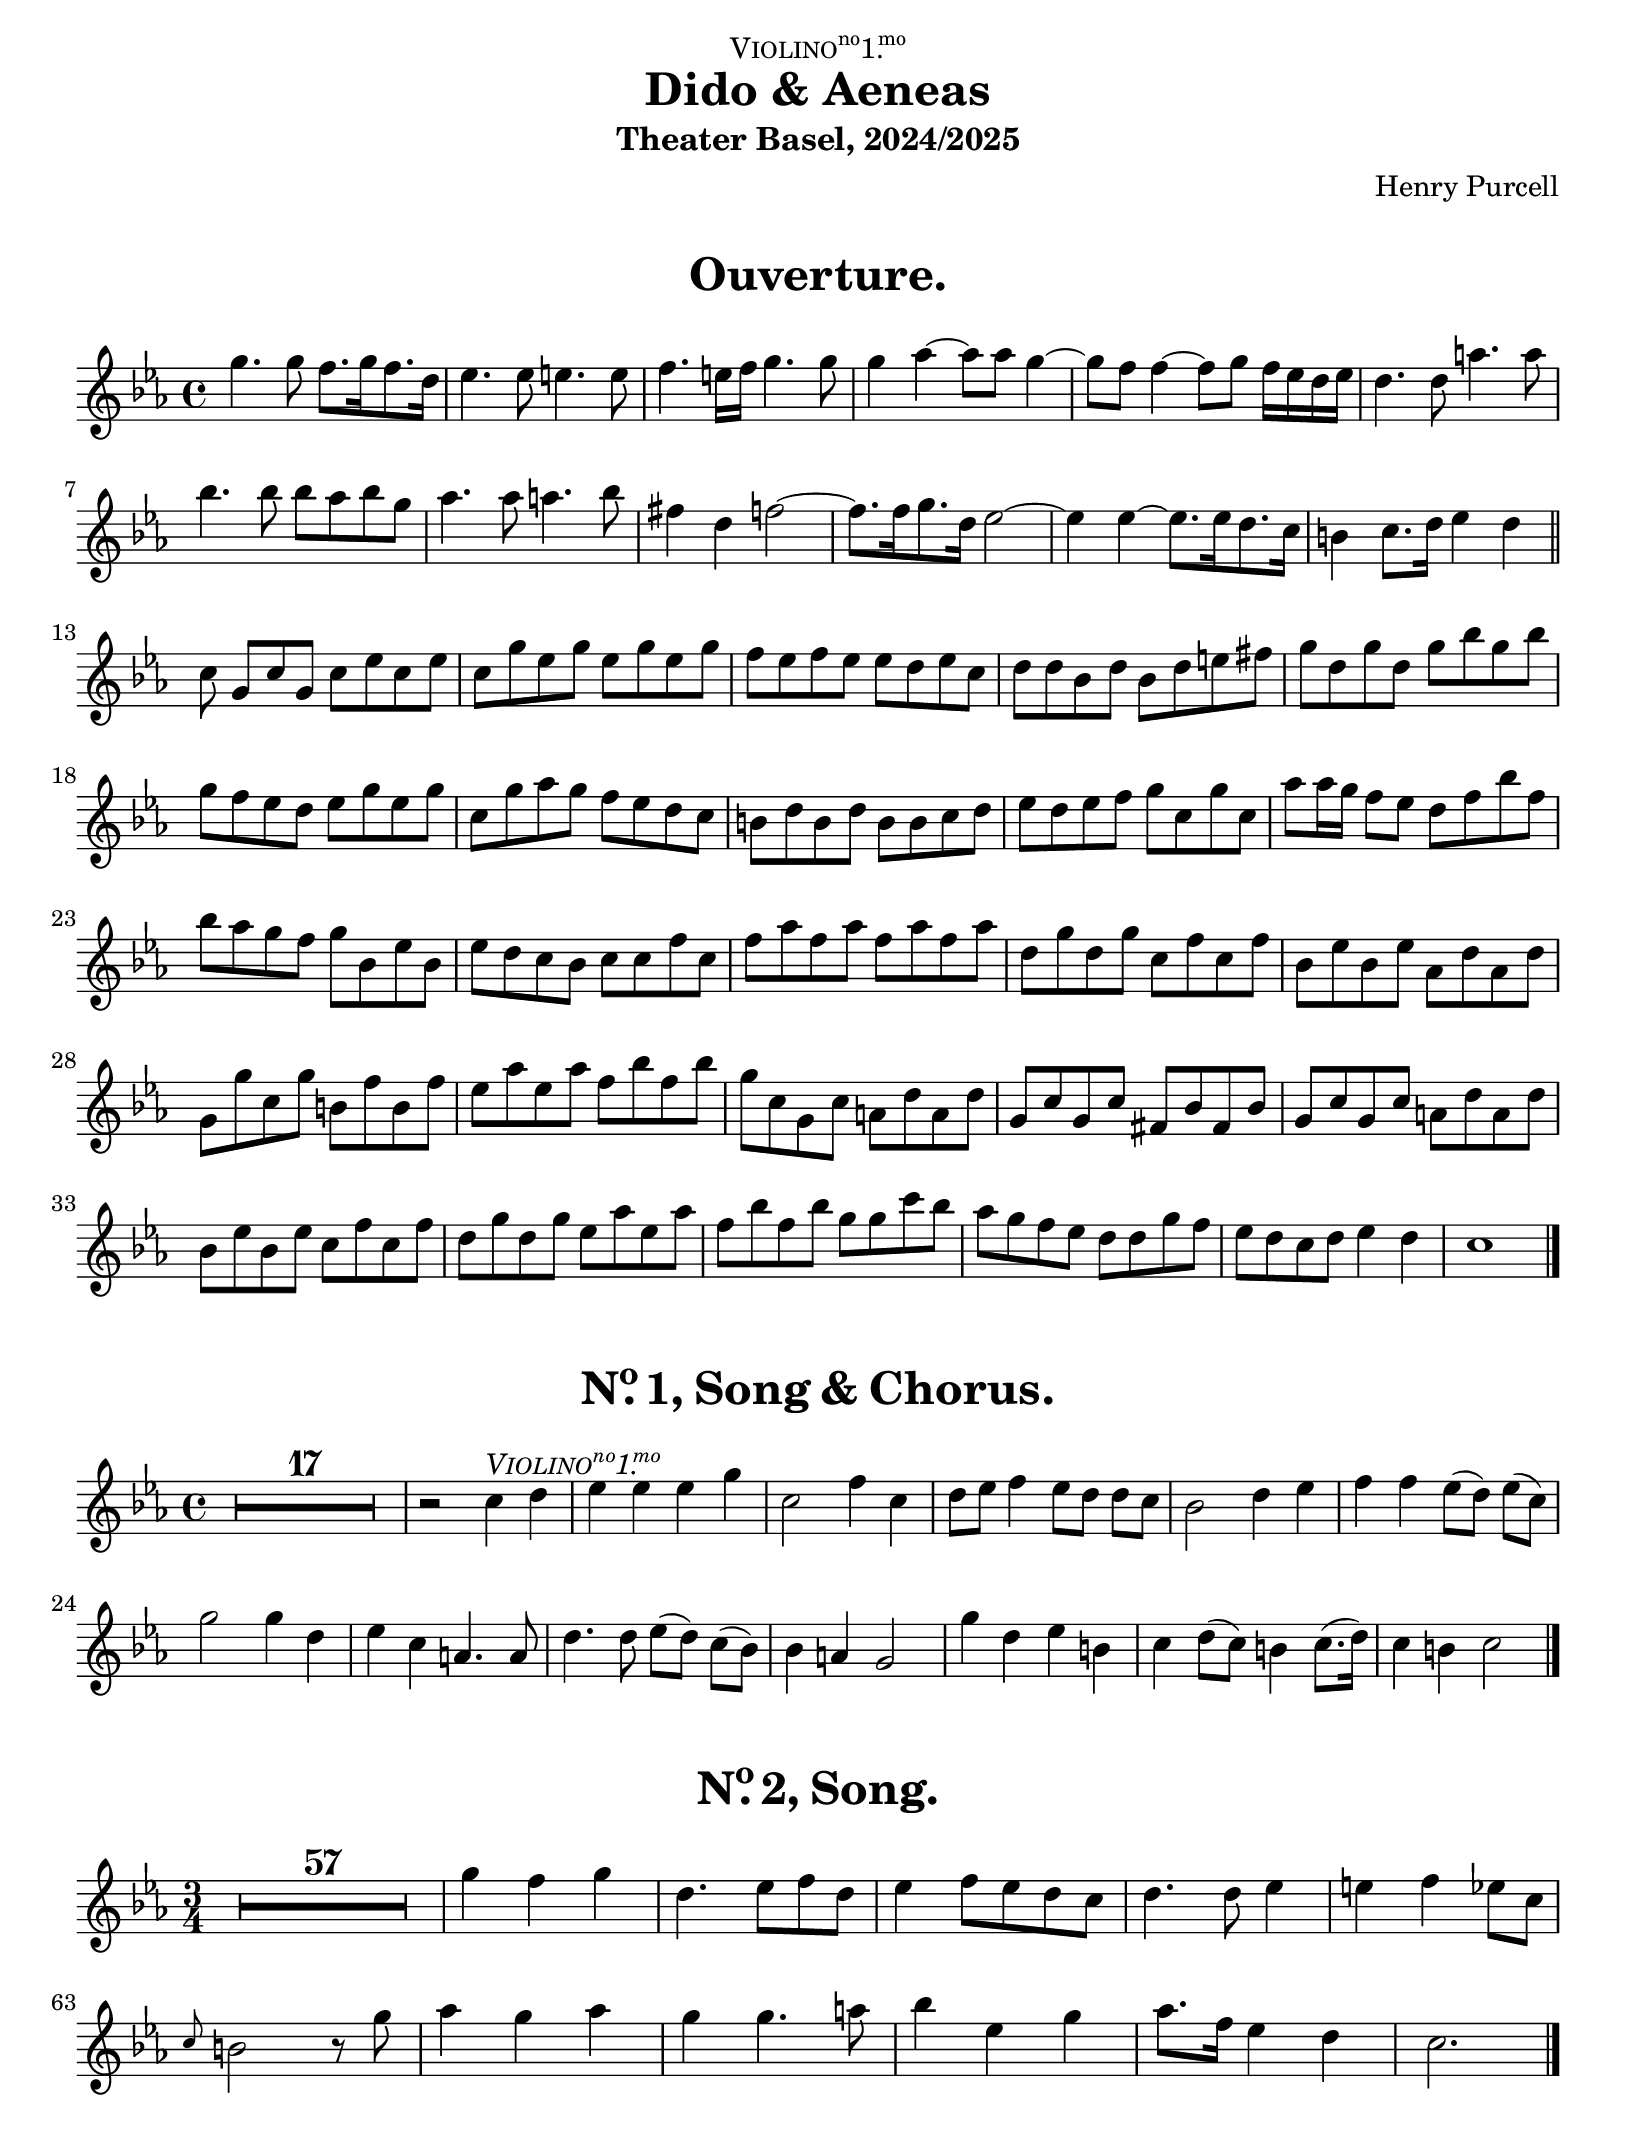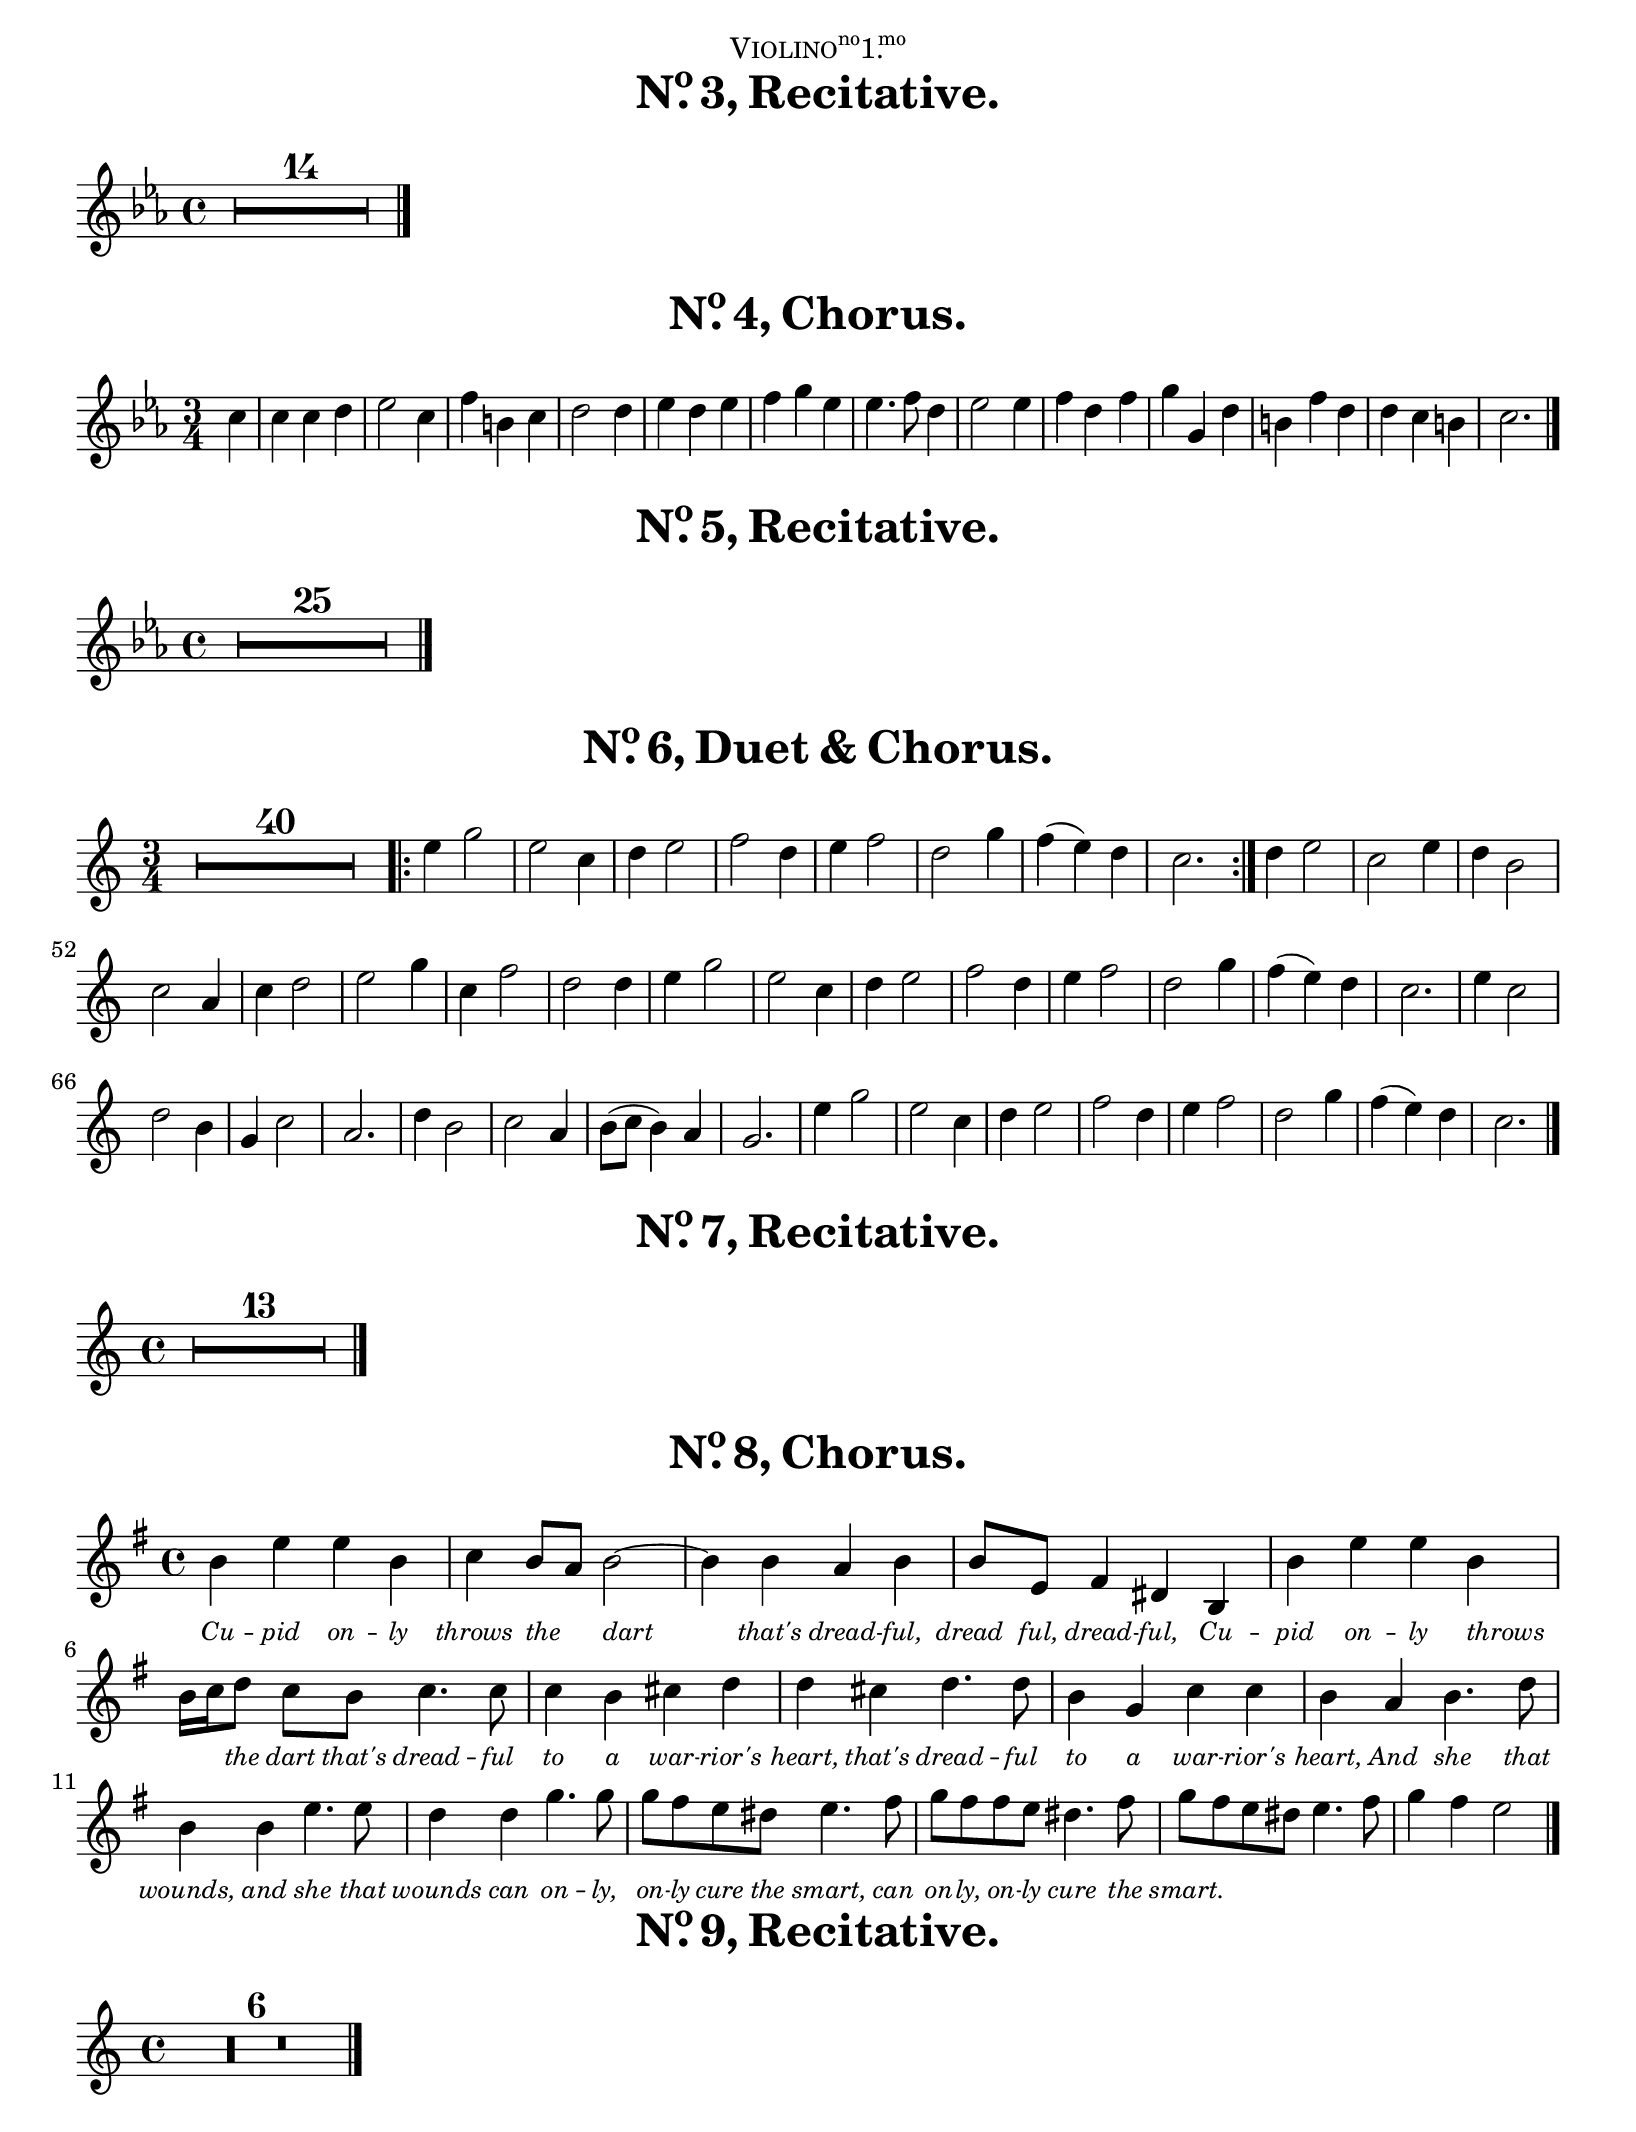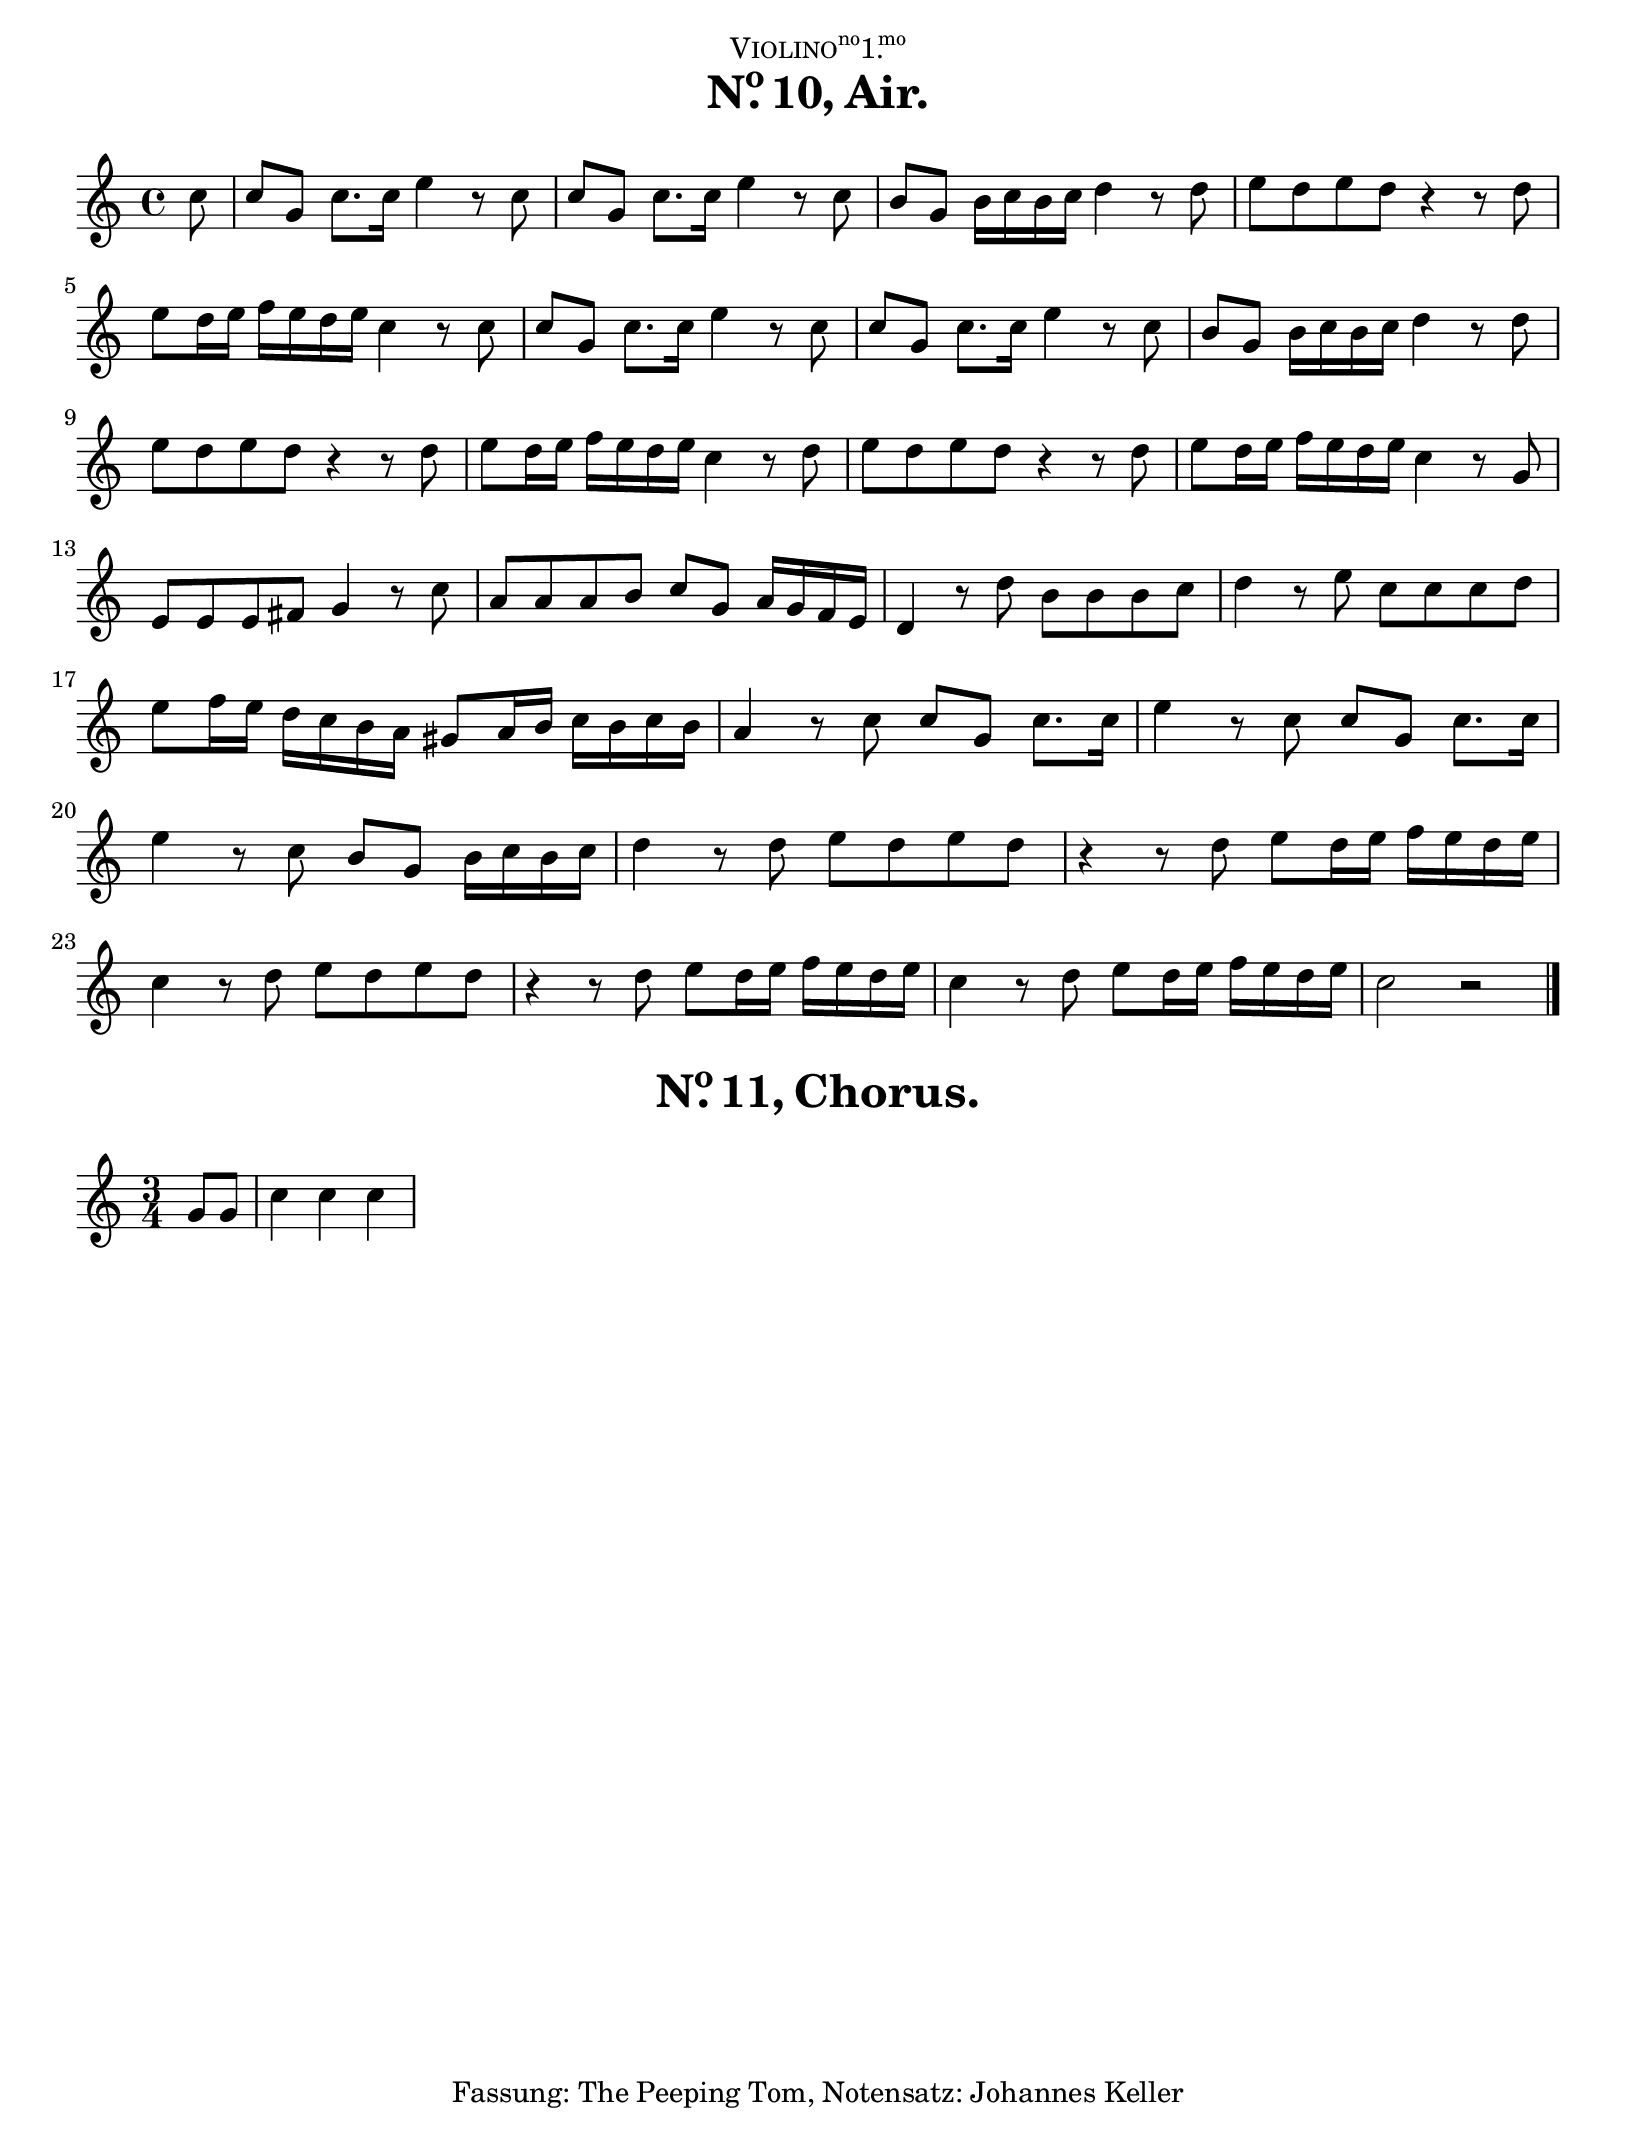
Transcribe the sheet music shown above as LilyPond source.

\version "2.24.4"

#(set-global-staff-size 25)

\include "global-definitions.ly"
\include "global-definitions.ly"

vnIOuverture = \relative g'' {
  \time 4/4
  \key c \minor

  g4. g8 f8.[ g16 f8. d16] |
  es4. es8 e4. e8 |
  f4. e16 f g4. g8 |
  g4 as~ as8 as8 g4~ |
  g8 f f4 ~ f8 g f16 es d es |
  d4. d8 a'4. a8 |
  bes4. bes8 bes[ as bes g] |
  as4. as8 a4. bes8 |
  fis4 d f2~ |
  f8.[ f16 g8. d16] es2~ |
  es4 es~ es8.[ es16 d8. c16] |
  b4 c8. d16 es4 d \bar "||"

  c8 g[ c g] c[ es c es] |
  c[ g' es g] es[ g es g] |
  f[ es f es] es[ d es c] |
  d[ d bes d] bes[ d e fis] |
  g[ d g d] g[ bes g bes] |
  g[ f es d] es[ g es g] |

  c,[ g' as g] f[ es d c] |
  b[ d b d] b[ b c d] |
  es[ d es f] g[ c, g' c,] |
  as'[ as16 g] f8 es d[ f bes f] |
  bes[ as g f] g[ bes, es bes] |
  es[ d c bes] c[ c f c] |
  f[ as f as] f[ as f as] |
  d,[ g d g] c,[ f c f] |
  bes,[ es bes es] as,[ d as d] |
  g,[ g' c, g'] b,[ f' b, f'] |
  es[ as es as] f[ bes f bes] |
  g[ c, g c] a[ d a d] |
  g,[ c g c] fis,[ bes fis bes] |
  g[ c g c] a[ d a d] |
  bes[ es bes es] c[ f c f] |
  d[ g d g] es[ as es as] |
  f[ bes f bes] g[ g c bes] |
  as[ g f es] d[ d g f] |
  es[ d c d] es4 d | c1 \bar "|."
}

vnINI = \relative c'' {
  \time 4/4
  \key c \minor
  \clef \vnIClef
  R1*17 |
  r2 c4^\instrumentHintVnI d |
  es4 es es g |
  c,2 f4 c |
  d8 es f4 es8[ d] d[ c] |

  bes2 d4 es |
  f f es8[( d]) es[( c)] |
  g'2 g4 d |
  es c a4. a8 |
  d4. d8 es[( d)] c([ bes)] |
  bes4 a g2 |
  g'4 d es b |
  c d8([ c)] b4 c8.([ d16)] |
  c4 b c2 \bar "|."
}

vnINII = \relative g'' {
  \time 3/4
  \key c \minor
  \clef \vnIClef
  R2.*57 |
  g4 f g |
  d4. es8[ f d] |
  es4 f8[ es d c] |
  d4. d8 es4 |
  e f es8 c |
  \grace c b2 r8 g'8 |
  as4 g as |
  g g4. a8 |
  bes4 es, g |
  as8. f16 es4 d |
  c2. \bar "|."
}

vnINIII = \relative c {
  \time 4/4
  \key c \minor
  \clef \vnIClef
  R1*14 \bar "|."
}

vnINIV = \relative c'' {
  \time 3/4
  \partial 4
  \key c \minor
  \clef \vnIClef
  c4 |
  c c d |
  es2 c4 |
  f b, c |
  d2 d4 |
  es d es |
  f g es |
  es4. f8 d4 |
  es2 es4 |
  f4 d f |
  g g, d' |
  b f' d |
  d c b |
  c2. \bar "|."
}

vnINV = \relative c {
  \time 4/4
  \key c \minor
  \clef \vnIClef
  R1*25 \bar "|."
}

vnINVI = \relative e'' {
  \time 3/4
  \key c \major
  \clef \vnIClef
  R2.*40

  \repeat volta 2 {
    e4 g2 |
    e2 c4 |
    d e2 |
    f d4 |
    e f2 |
    d g4 |
    f( e) d |
    c2. |
  }
  d4 e2 |
  c e4 |

  d b2 |
  c a4 |
  c d2 |
  e g4 |
  c, f2 |
  d d4 |
  e g2 |
  e c4 |
  d e2 |
  f2 d4 |

  e4 f2 |
  d g4 |
  f( e) d |
  c2. |
  e4 c2 |
  d b4 |
  g c2 |
  a2. |
  d4 b2 |
  c a4 |

  b8( c b4) a |
  g2. |
  e'4 g2 |
  e c4 |
  d e2 |
  f d4 |
  e f2 |
  d g4 |
  f( e) d |
  c2. \bar "|."
}

vnINVII = \relative c {
  \time 4/4
  \key c \major
  \clef \vnIClef
  R1*13 \bar "|."
}


vnINVIII = \relative b' {
  \time 4/4
  \key e \minor
  \clef \vnIClef

  b4 e e b |
  c b8 a b2~ |
  b4 b a b |
  b8 e, fis4 dis b |
  b' e e b |

  b16 c d8 c b c4. c8 |
  c4 b cis d |
  d cis d4. d8 |
  b4 g c c |
  b a b4. d8 |

  b4 b e4. e8 |
  d4 d g4. g8 |
  g8 fis e dis e4. fis8 |
  g fis fis e dis4. fis8 |
  g8 fis e dis e4. fis8 |
  g4 fis e2 \bar "|."
}

%% Prototype for lyrics in instrumental parts.
lyricsvnINVIII = \lyricmode {
  Cu -- pid on -- ly throws the__ _ dart that's dread -- ful, dread__ -- ful, dread -- ful,
  Cu -- pid on -- ly throws__ _ _ the dart that's dread -- ful to a war -- rior's heart,
  that's dread -- ful to a war -- rior's heart,
  And she that wounds, and she that wounds can on -- ly, on -- ly cure the smart,
  can on -- ly, on -- ly cure the smart.
}

vnINIX = \relative {
  \time 4/4
  \key c \major
  \clef \vnIClef
  R1*6 \bar "|."
}

vnINX = \relative c'' {
  \time 4/4 \partial 8
  \key c \major
  \clef \vnIClef
  c8 | c g c8. c16 e4 r8 c |
  c g c8. c16 e4 r8 c |
  b g b16 c b c d4 r8 d |
  e d e d r4 r8 d |

  e d16 e f e d e c4 r8 c |
  c g c8. c16 e4 r8 c |
  c g c8. c16 e4 r8 c |
  b g b16 c b c d4 r8 d |

  e8 d e d r4 r8 d |
  e d16 e f e d e c4 r8 d |
  e d e d r4 r8 d |

  e d16 e f e d e c4 r8 g |
  e e e fis g4 r8 c |
  a a a b c g a16 g f e |

  d4 r8 d' b b b c |
  d4 r8 e c c c d |
  e f16 e d c b a gis8 a16 b c b c b |

  a4 r8 c c g c8. c16 |
  e4 r8 c c g c8. c16 |
  e4 r8 c b g b16 c b c |

  d4 r8 d e d e d |
  r4 r8 d e d16 e f e d e |
  c4 r8 d e d e d |

  r4 r8 d e d16 e f e d e |
  c4 r8 d e d16 e f e d e |
  c2 r2 \bar "|."
}

vnINXI = \relative g' {
  \time 3/4 \partial 4
  \key c \major
  \clef \vnIClef
  g8 g | c4 c c |
}



\book {
  \partbookVnIPaperBlock

  \titlePartbook

  \markup { \vspace #1 }

  \score {
    \partbookTitleOuverture
    <<
      \new Staff { \vnIOuverture }
    >>
    \layout {
      indent = #0
    }
  }

  \score {
    \partbookTitleNI
    <<
      \new Staff { \compressMMRests { \vnINI } }
    >>
    \layout {
      indent = #0
    }
  }

  \score {
    \partbookTitleNII
    <<
      \new Staff { \compressMMRests { \vnINII } }
    >>
    \layout {
      indent = #0
    }
  }

  \score {
    \partbookTitleNIII
    <<
      \new Staff { \compressMMRests { \vnINIII } }
    >>
    \layout {
      indent = #0
    }
  }

  \score {
    \partbookTitleNIV
    <<
      \new Staff { \compressMMRests { \vnINIV } }
    >>
    \layout {
      indent = #0
    }
  }

  \score {
    \partbookTitleNV
    <<
      \new Staff { \compressMMRests { \vnINV } }
    >>
    \layout {
      indent = #0
    }
  }

  \score {
    \partbookTitleNVI
    <<
      \new Staff { \compressMMRests { \vnINVI } }
    >>
    \layout {
      indent = #0
    }
  }

  \score {
    \partbookTitleNVII
    <<
      \new Staff { \compressMMRests { \vnINVII } }
    >>
    \layout {
      indent = #0
    }
  }

  \score {
    \partbookTitleNVIII
    <<
      \new Staff
      \new Voice = "vn"
      \compressMMRests { \vnINVIII }
      \new Lyrics \lyricsto "vn" { \lyricsvnINVIII }
    >>
    \layout {
      indent = #0
      %% Prototype for lyrics in instrumental parts.
      \context {
        \Score
        \override LyricText.font-size = #'-1.0
        \override LyricText.font-shape = #'italic
      }
    }
  }

  \score {
    \partbookTitleNIX
    <<
      \new Staff { \compressMMRests { \vnINIX } }
    >>
    \layout {
      indent = #0
    }
  }

  \score {
    \partbookTitleNX
    <<
      \new Staff { \compressMMRests { \vnINX } }
    >>
    \layout {
      indent = #0
    }
  }

  \score {
    \partbookTitleNXI
    <<
      \new Staff { \compressMMRests { \vnINXI } }
    >>
    \layout {
      indent = #0
    }
  }

  % \score {
  %   \partbookTitleNXII
  %   <<
  %     \new Staff { \compressMMRests { \vnINXII } }
  %   >>
  %   \layout {
  %     indent = #0
  %   }
  % }

  % \score {
  %   \partbookTitleNXIII
  %   <<
  %     \new Staff { \compressMMRests { \vnINXIII } }
  %   >>
  %   \layout {
  %     indent = #0
  %   }
  % }

  % \score {
  %   \partbookTitleNXIV
  %   <<
  %     \new Staff { \compressMMRests { \vnINXIV } }
  %   >>
  %   \layout {
  %     indent = #0
  %   }
  % }

  % \score {
  %   \partbookTitleNXV
  %   <<
  %     \new Staff { \compressMMRests { \vnINXV } }
  %   >>
  %   \layout {
  %     indent = #0
  %   }
  % }

  % \score {
  %   \partbookTitleNXVI
  %   <<
  %     \new Staff { \compressMMRests { \vnINXVI } }
  %   >>
  %   \layout {
  %     indent = #0
  %   }
  % }

  % \score {
  %   \partbookTitleNXVII
  %   <<
  %     \new Staff { \compressMMRests { \vnINXVII } }
  %   >>
  %   \layout {
  %     indent = #0
  %   }
  % }

  % \score {
  %   \partbookTitleNXVIII
  %   <<
  %     \new Staff { \compressMMRests { \vnINXVIII } }
  %   >>
  %   \layout {
  %     indent = #0
  %   }
  % }

  % \score {
  %   \partbookTitleNXX
  %   <<
  %     \new Staff { \compressMMRests { \vnINXX } }
  %   >>
  %   \layout {
  %     indent = #0
  %   }
  % }

  % \score {
  %   \partbookTitleNXXI
  %   <<
  %     \new Staff { \compressMMRests { \vnINXXI } }
  %   >>
  %   \layout {
  %     indent = #0
  %   }
  % }

  % \score {
  %   \partbookTitleNXXII
  %   <<
  %     \new Staff { \compressMMRests { \vnINXXII } }
  %   >>
  %   \layout {
  %     indent = #0
  %   }
  % }

  % \score {
  %   \partbookTitleNXXIII
  %   <<
  %     \new Staff { \compressMMRests { \vnINXXIII } }
  %   >>
  %   \layout {
  %     indent = #0
  %   }
  % }

  % \score {
  %   \partbookTitleNXXIV
  %   <<
  %     \new Staff { \compressMMRests { \vnINXXIV } }
  %   >>
  %   \layout {
  %     indent = #0
  %   }
  % }

  % \score {
  %   \partbookTitleNXXV
  %   <<
  %     \new Staff { \compressMMRests { \vnINXXV } }
  %   >>
  %   \layout {
  %     indent = #0
  %   }
  % }

  % \score {
  %   \partbookTitleNXXVI
  %   <<
  %     \new Staff { \compressMMRests { \vnINXXVI } }
  %   >>
  %   \layout {
  %     indent = #0
  %   }
  % }

  % \score {
  %   \partbookTitleNXXVII
  %   <<
  %     \new Staff { \compressMMRests { \vnINXXVII } }
  %   >>
  %   \layout {
  %     indent = #0
  %   }
  % }

  % \score {
  %   \partbookTitleNXXVIII
  %   <<
  %     \new Staff { \compressMMRests { \vnINXXVIII } }
  %   >>
  %   \layout {
  %     indent = #0
  %   }
  % }

  % \score {
  %   \partbookTitleNXIX
  %   <<
  %     \new Staff { \compressMMRests { \vnINXIX } }
  %   >>
  %   \layout {
  %     indent = #0
  %   }
  % }

  % \score {
  %   \partbookTitleNXXX
  %   <<
  %     \new Staff { \compressMMRests { \vnINXXX } }
  %   >>
  %   \layout {
  %     indent = #0
  %   }
  % }

  % \score {
  %   \partbookTitleNXXXI
  %   <<
  %     \new Staff { \compressMMRests { \vnINXXXI } }
  %   >>
  %   \layout {
  %     indent = #0
  %   }
  % }

  % \score {
  %   \partbookTitleNXXXII
  %   <<
  %     \new Staff { \compressMMRests { \vnINXXXII } }
  %   >>
  %   \layout {
  %     indent = #0
  %   }
  % }

  % \score {
  %   \partbookTitleNXXXIII
  %   <<
  %     \new Staff { \compressMMRests { \vnINXXXIII } }
  %   >>
  %   \layout {
  %     indent = #0
  %   }
  % }

  % \score {
  %   \partbookTitleNXXXIV
  %   <<
  %     \new Staff { \compressMMRests { \vnINXXXIV } }
  %   >>
  %   \layout {
  %     indent = #0
  %   }
  % }

  % \score {
  %   \partbookTitleNXXXV
  %   <<
  %     \new Staff { \compressMMRests { \vnINXXXV } }
  %   >>
  %   \layout {
  %     indent = #0
  %   }
  % }
}